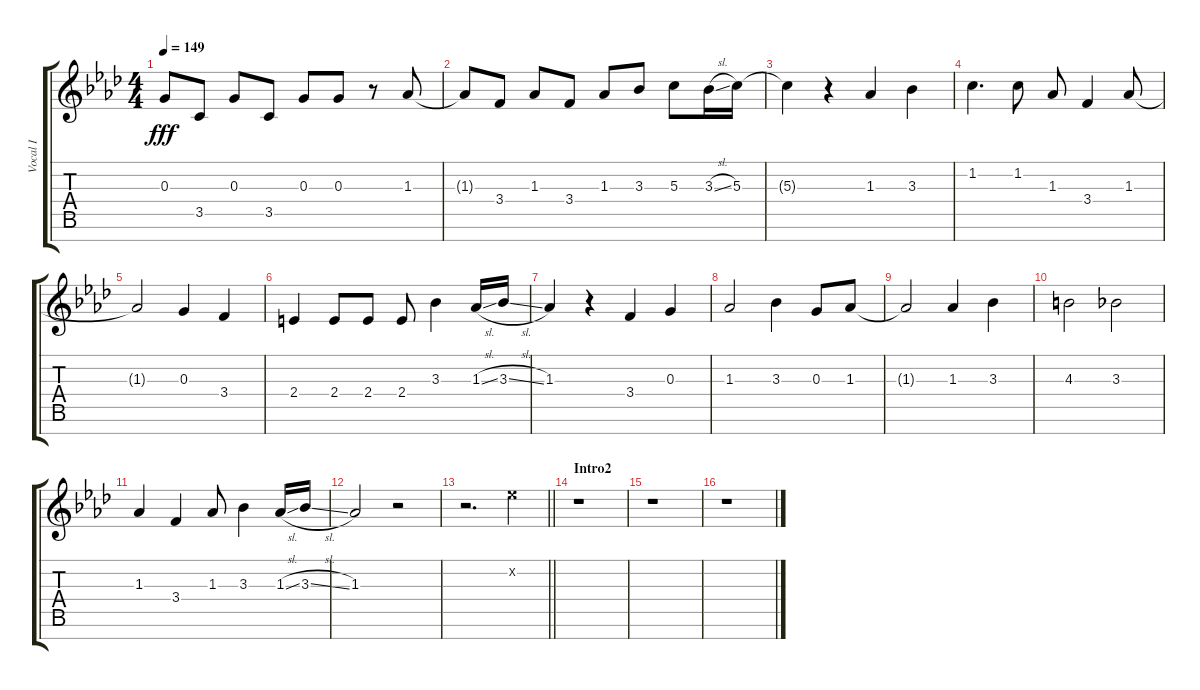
\track ("Vocal I" "Vocal I") {instrument voiceoohs}
\staff {score tabs}
\tuning (E5 B4 G4 D4 A3 E3 B2) {hide}
\ts (4 4)
\tempo 149
\clef g2
\ks ab
0.3{t}.8{dy fff} 3.5.8 0.3.8 3.5.8 0.3.8 0.3.8 r.8 1.3.8 |
1.3{t}.8 3.4.8 1.3.8 3.4.8 1.3.8 3.3.8 5.3.8 3.3{sl}.16 5.3.16 |
5.3{t}.4 r.4 1.3.4 3.3.4 |
1.2.4{d} 1.2.8 1.3.8 3.4.4 1.3.8 |
1.3{t}.2 0.3.4 3.4.4 |
2.4.4 2.4.8 2.4.8 2.4.8 3.3.4 1.3{sl}.16 3.3{sl}.16 |
1.3.4 r.4 3.4.4 0.3.4 |
1.3.2 3.3.4 0.3.8 1.3.8 |
1.3{t}.2 1.3.4 3.3.4 |
4.3.2 3.3.2 |
1.3.4 3.4.4 1.3.8 3.3.4 1.3{sl}.16 3.3{sl}.16 |
1.3.2 r.2 |
\barLineRight lightlight
r.2{d} 4.2{x}.4 |
\section ("" "Intro2")
r.1 |
r.1 |
r.1
